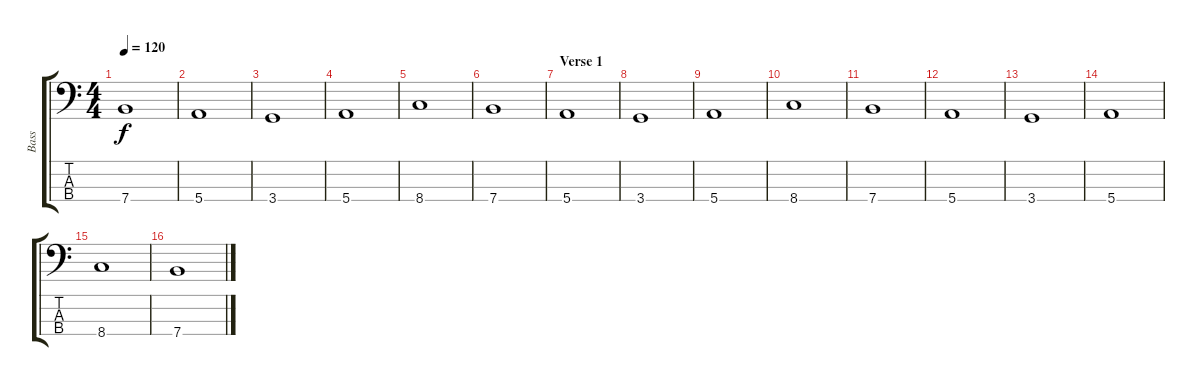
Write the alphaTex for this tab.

\track ("Bass" "Bass") {instrument electricbassfinger}
\staff {score tabs}
\tuning (G2 D2 A1 E1) {hide}
\ts (4 4)
\tempo 120
\clef f4
\ks c
7.4.1{dy f} |
5.4.1 |
3.4.1 |
5.4.1 |
8.4.1 |
7.4.1 |
\section ("" "Verse 1")
5.4.1 |
3.4.1 |
5.4.1 |
8.4.1 |
7.4.1 |
5.4.1 |
3.4.1 |
5.4.1 |
8.4.1 |
7.4.1
